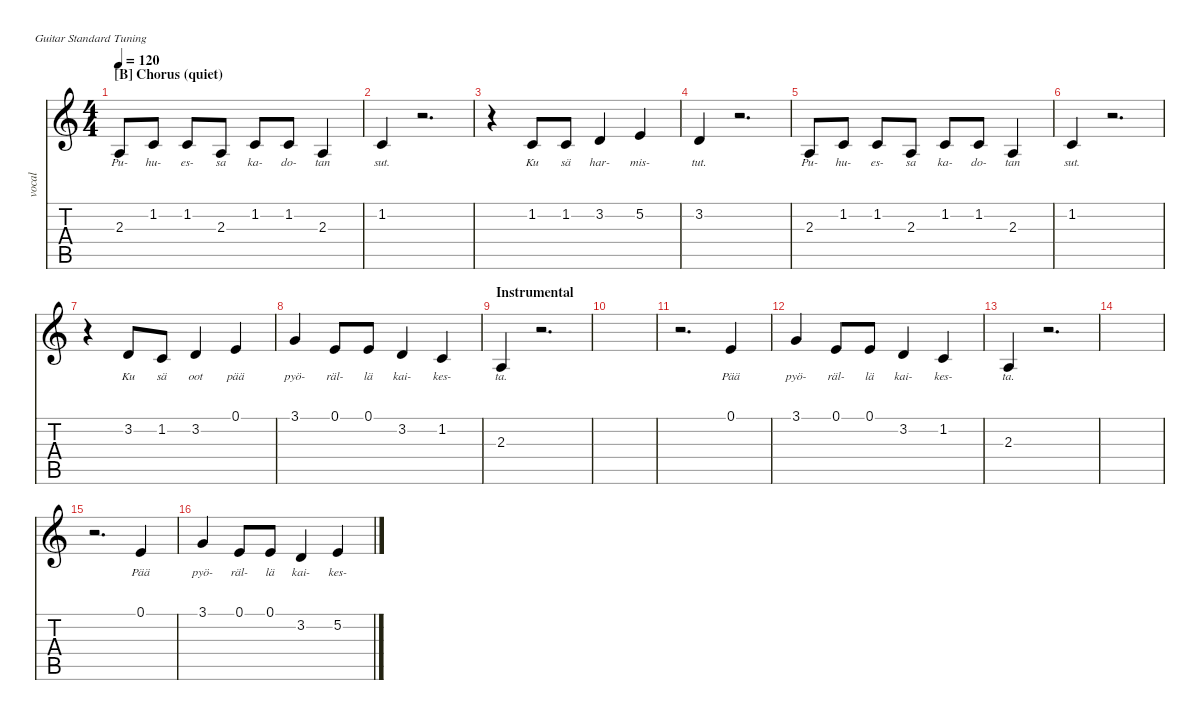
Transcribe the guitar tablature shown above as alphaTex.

\defaultSystemsLayout 4
\hideDynamics
\bracketExtendMode nobrackets
\track ("Vocal" "vocal") {instrument lead6voice}
\staff {score tabs}
\tuning (E4 B3 G3 D3 A2 E2)
\ts (4 4)
\section ("B" "Chorus (quiet)")
\tempo 120
\clef g2
\ks c
2.3.8{lyrics (0 "Pu-") lyrics (1 "") lyrics (2 "") lyrics (3 "") lyrics (4 "") dy mf beam Up} 1.2.8{lyrics (0 "hu-") lyrics (1 "") lyrics (2 "") lyrics (3 "") lyrics (4 "") beam Up} 1.2.8{lyrics (0 "es-") lyrics (1 "") lyrics (2 "") lyrics (3 "") lyrics (4 "") beam Up} 2.3.8{lyrics (0 "sa") lyrics (1 "") lyrics (2 "") lyrics (3 "") lyrics (4 "") beam Up} 1.2.8{lyrics (0 "ka-") lyrics (1 "") lyrics (2 "") lyrics (3 "") lyrics (4 "") beam Up} 1.2.8{lyrics (0 "do-") lyrics (1 "") lyrics (2 "") lyrics (3 "") lyrics (4 "") beam Up} 2.3.4{lyrics (0 "tan") lyrics (1 "") lyrics (2 "") lyrics (3 "") lyrics (4 "") beam Up} |
1.2.4{lyrics (0 "sut.") lyrics (1 "") lyrics (2 "") lyrics (3 "") lyrics (4 "") beam Up} r.2{d beam Down} |
r.4{beam Down} 1.2.8{lyrics (0 "Ku") lyrics (1 "") lyrics (2 "") lyrics (3 "") lyrics (4 "") beam Up} 1.2.8{lyrics (0 "sä") lyrics (1 "") lyrics (2 "") lyrics (3 "") lyrics (4 "") beam Up} 3.2.4{lyrics (0 "har-") lyrics (1 "") lyrics (2 "") lyrics (3 "") lyrics (4 "") beam Up} 5.2.4{lyrics (0 "mis-") lyrics (1 "") lyrics (2 "") lyrics (3 "") lyrics (4 "") beam Up} |
3.2.4{lyrics (0 "tut.") lyrics (1 "") lyrics (2 "") lyrics (3 "") lyrics (4 "") beam Up} r.2{d beam Down} |
2.3.8{lyrics (0 "Pu-") lyrics (1 "") lyrics (2 "") lyrics (3 "") lyrics (4 "") beam Up} 1.2.8{lyrics (0 "hu-") lyrics (1 "") lyrics (2 "") lyrics (3 "") lyrics (4 "") beam Up} 1.2.8{lyrics (0 "es-") lyrics (1 "") lyrics (2 "") lyrics (3 "") lyrics (4 "") beam Up} 2.3.8{lyrics (0 "sa") lyrics (1 "") lyrics (2 "") lyrics (3 "") lyrics (4 "") beam Up} 1.2.8{lyrics (0 "ka-") lyrics (1 "") lyrics (2 "") lyrics (3 "") lyrics (4 "") beam Up} 1.2.8{lyrics (0 "do-") lyrics (1 "") lyrics (2 "") lyrics (3 "") lyrics (4 "") beam Up} 2.3.4{lyrics (0 "tan") lyrics (1 "") lyrics (2 "") lyrics (3 "") lyrics (4 "") beam Up} |
1.2.4{lyrics (0 "sut.") lyrics (1 "") lyrics (2 "") lyrics (3 "") lyrics (4 "") beam Up} r.2{d beam Down} |
r.4{beam Down} 3.2.8{lyrics (0 "Ku") lyrics (1 "") lyrics (2 "") lyrics (3 "") lyrics (4 "") beam Up} 1.2.8{lyrics (0 "sä") lyrics (1 "") lyrics (2 "") lyrics (3 "") lyrics (4 "") beam Up} 3.2.4{lyrics (0 "oot") lyrics (1 "") lyrics (2 "") lyrics (3 "") lyrics (4 "") beam Up} 0.1.4{lyrics (0 "pää") lyrics (1 "") lyrics (2 "") lyrics (3 "") lyrics (4 "") beam Up} |
3.1.4{lyrics (0 "pyö-") lyrics (1 "") lyrics (2 "") lyrics (3 "") lyrics (4 "") beam Up} 0.1.8{lyrics (0 "räl-") lyrics (1 "") lyrics (2 "") lyrics (3 "") lyrics (4 "") beam Up} 0.1.8{lyrics (0 "lä") lyrics (1 "") lyrics (2 "") lyrics (3 "") lyrics (4 "") beam Up} 3.2.4{lyrics (0 "kai-") lyrics (1 "") lyrics (2 "") lyrics (3 "") lyrics (4 "") beam Up} 1.2.4{lyrics (0 "kes-") lyrics (1 "") lyrics (2 "") lyrics (3 "") lyrics (4 "") beam Up} |
\section ("" "Instrumental")
2.3.4{lyrics (0 "ta.") lyrics (1 "") lyrics (2 "") lyrics (3 "") lyrics (4 "") beam Up} r.2{d beam Down} |
|
r.2{d beam Down} 0.1.4{lyrics (0 "Pää") lyrics (1 "") lyrics (2 "") lyrics (3 "") lyrics (4 "") beam Up} |
3.1.4{lyrics (0 "pyö-") lyrics (1 "") lyrics (2 "") lyrics (3 "") lyrics (4 "") beam Up} 0.1.8{lyrics (0 "räl-") lyrics (1 "") lyrics (2 "") lyrics (3 "") lyrics (4 "") beam Up} 0.1.8{lyrics (0 "lä") lyrics (1 "") lyrics (2 "") lyrics (3 "") lyrics (4 "") beam Up} 3.2.4{lyrics (0 "kai-") lyrics (1 "") lyrics (2 "") lyrics (3 "") lyrics (4 "") beam Up} 1.2.4{lyrics (0 "kes-") lyrics (1 "") lyrics (2 "") lyrics (3 "") lyrics (4 "") beam Up} |
2.3.4{lyrics (0 "ta.") lyrics (1 "") lyrics (2 "") lyrics (3 "") lyrics (4 "") beam Up} r.2{d beam Down} |
|
r.2{d beam Down} 0.1.4{lyrics (0 "Pää") lyrics (1 "") lyrics (2 "") lyrics (3 "") lyrics (4 "") beam Up} |
3.1.4{lyrics (0 "pyö-") lyrics (1 "") lyrics (2 "") lyrics (3 "") lyrics (4 "") beam Up} 0.1.8{lyrics (0 "räl-") lyrics (1 "") lyrics (2 "") lyrics (3 "") lyrics (4 "") beam Up} 0.1.8{lyrics (0 "lä") lyrics (1 "") lyrics (2 "") lyrics (3 "") lyrics (4 "") beam Up} 3.2.4{lyrics (0 "kai-") lyrics (1 "") lyrics (2 "") lyrics (3 "") lyrics (4 "") beam Up} 5.2.4{lyrics (0 "kes-") lyrics (1 "") lyrics (2 "") lyrics (3 "") lyrics (4 "") beam Up}
